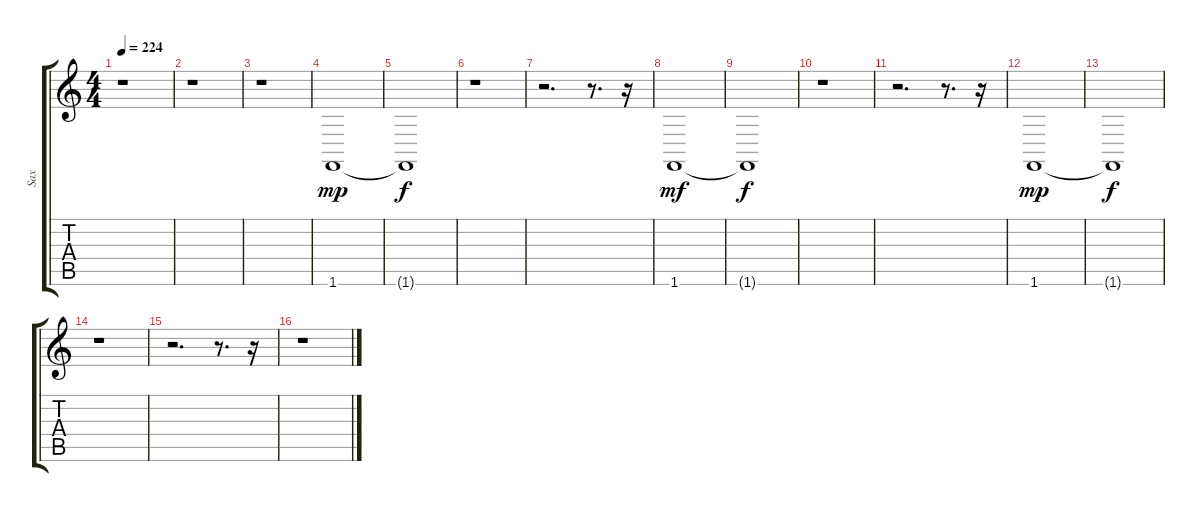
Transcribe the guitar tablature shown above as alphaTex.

\track ("Sax" "Sax") {instrument baritonesax}
\staff {score tabs}
\tuning (E4 B3 G3 D3 A2 E2) {hide}
\ts (4 4)
\tempo 224
\clef g2
\ks c
r.1{dy f} |
r.1 |
r.1 |
1.6.1{dy mp} |
1.6{t}.1{dy f} |
r.1 |
r.2{d} r.8{d} r.16 |
1.6.1{dy mf} |
1.6{t}.1{dy f} |
r.1 |
r.2{d} r.8{d} r.16 |
1.6.1{dy mp} |
1.6{t}.1{dy f} |
r.1 |
r.2{d} r.8{d} r.16 |
r.1
